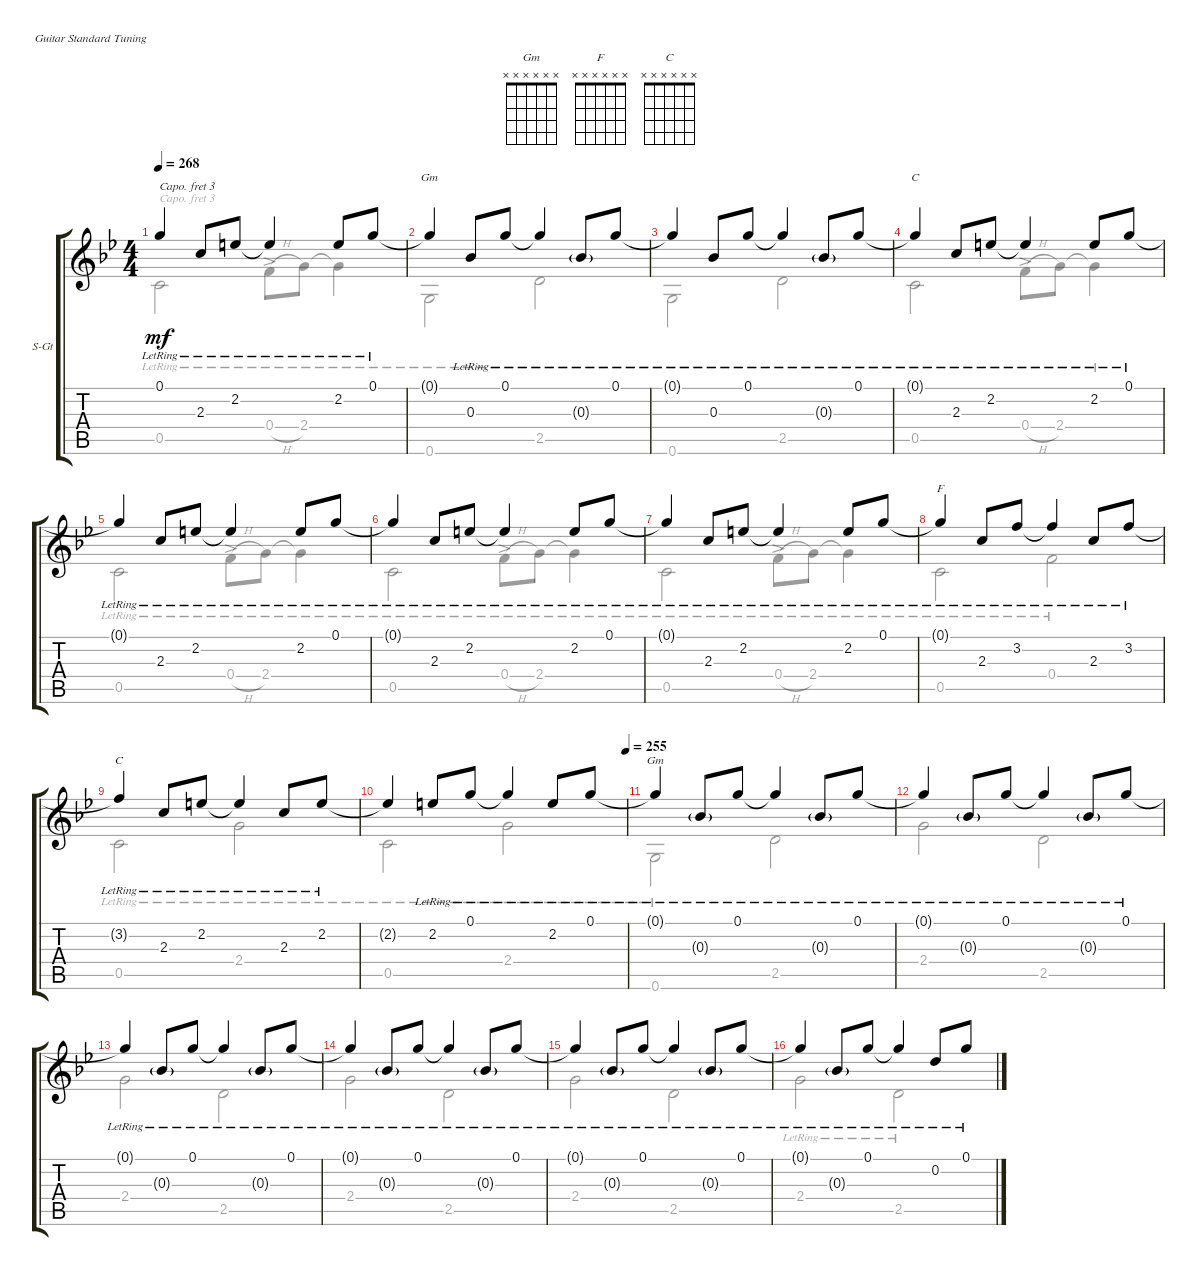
\defaultSystemsLayout 4
\bracketExtendMode groupsimilarinstruments
\firstSystemTrackNameOrientation horizontal
\otherSystemsTrackNameOrientation horizontal
\track ("Paul's Guitar" "S-Gt") {instrument acousticguitarsteel}
\staff {score tabs}
\capo 3
\tuning (E4 B3 G3 D3 A2 E2)
\chord ("Gm" x x x x x x)
\chord ("F" x x x x x x)
\chord ("C" x x x x x x)
\voice
\ts (4 4)
\tempo 268
\clef g2
\ks gminor
0.1{lr t}.4{dy mf} 2.3{lr}.8 2.2{lr}.8 2.2{lr t}.4 2.2{lr}.8 0.1{lr}.8 |
0.1{t}.4{ch "Gm"} 0.3{lr}.8 0.1{lr}.8 0.1{lr t}.4 0.3{g lr}.8 0.1{lr}.8 |
0.1{lr t}.4 0.3{lr}.8 0.1{lr}.8 0.1{lr t}.4 0.3{g lr}.8 0.1{lr}.8 |
0.1{lr t}.4{ch "C"} 2.3{lr}.8 2.2{lr}.8 2.2{lr t}.4 2.2{lr}.8 0.1{lr}.8 |
0.1{lr t}.4 2.3{lr}.8 2.2{lr}.8 2.2{lr t}.4 2.2{lr}.8 0.1{lr}.8 |
0.1{lr t}.4 2.3{lr}.8 2.2{lr}.8 2.2{lr t}.4 2.2{lr}.8 0.1{lr}.8 |
0.1{lr t}.4 2.3{lr}.8 2.2{lr}.8 2.2{lr t}.4 2.2{lr}.8 0.1{lr}.8 |
0.1{lr t}.4{ch "F"} 2.3{lr}.8 3.2{lr}.8 3.2{lr t}.4 2.3{lr}.8 3.2{lr}.8 |
3.2{lr t}.4{ch "C"} 2.3{lr}.8 2.2{lr}.8 2.2{lr t}.4 2.3{lr}.8 2.2{lr}.8 |
\tempo (255 1)
2.2{t}.4 2.2{lr}.8 0.1{lr}.8 0.1{lr t}.4 2.2{lr}.8 0.1{lr}.8 |
0.1{lr t}.4{ch "Gm"} 0.3{g lr}.8 0.1{lr}.8 0.1{lr t}.4 0.3{g lr}.8 0.1{lr}.8 |
0.1{lr t}.4 0.3{g lr}.8 0.1{lr}.8 0.1{lr t}.4 0.3{g lr}.8 0.1{lr}.8 |
0.1{lr t}.4 0.3{g lr}.8 0.1{lr}.8 0.1{lr t}.4 0.3{g lr}.8 0.1{lr}.8 |
0.1{lr t}.4 0.3{g lr}.8 0.1{lr}.8 0.1{lr t}.4 0.3{g lr}.8 0.1{lr}.8 |
0.1{lr t}.4 0.3{g lr}.8 0.1{lr}.8 0.1{lr t}.4 0.3{g lr}.8 0.1{lr}.8 |
0.1{lr t}.4 0.3{g lr}.8 0.1{lr}.8 0.1{lr t}.4 0.2{lr}.8 0.1{lr}.8
\voice
\clef g2
\ottava regular
\simile none
\ks gminor
0.5{lr}.2{dy mf} 0.4{h ac lr}.8 2.4{lr}.8 2.4{lr t}.4 |
0.6{lr}.2 2.5{lr}.2 |
0.6{lr}.2 2.5{lr}.2 |
0.5{lr}.2 0.4{h ac lr}.8 2.4{lr}.8 2.4{lr t}.4 |
0.5{lr}.2 0.4{h ac lr}.8 2.4{lr}.8 2.4{lr t}.4 |
0.5{lr}.2 0.4{h ac lr}.8 2.4{lr}.8 2.4{lr t}.4 |
0.5{lr}.2 0.4{h ac lr}.8 2.4{lr}.8 2.4{lr t}.4 |
0.5{lr}.2 0.4{lr}.2 |
0.5{lr}.2 2.4{lr}.2 |
0.5{lr}.2 2.4{lr}.2 |
0.6{lr}.2 2.5.2 |
2.4.2 2.5.2 |
2.4.2 2.5.2 |
2.4.2 2.5.2 |
2.4.2 2.5.2 |
2.4{lr}.2 2.5{lr}.2
